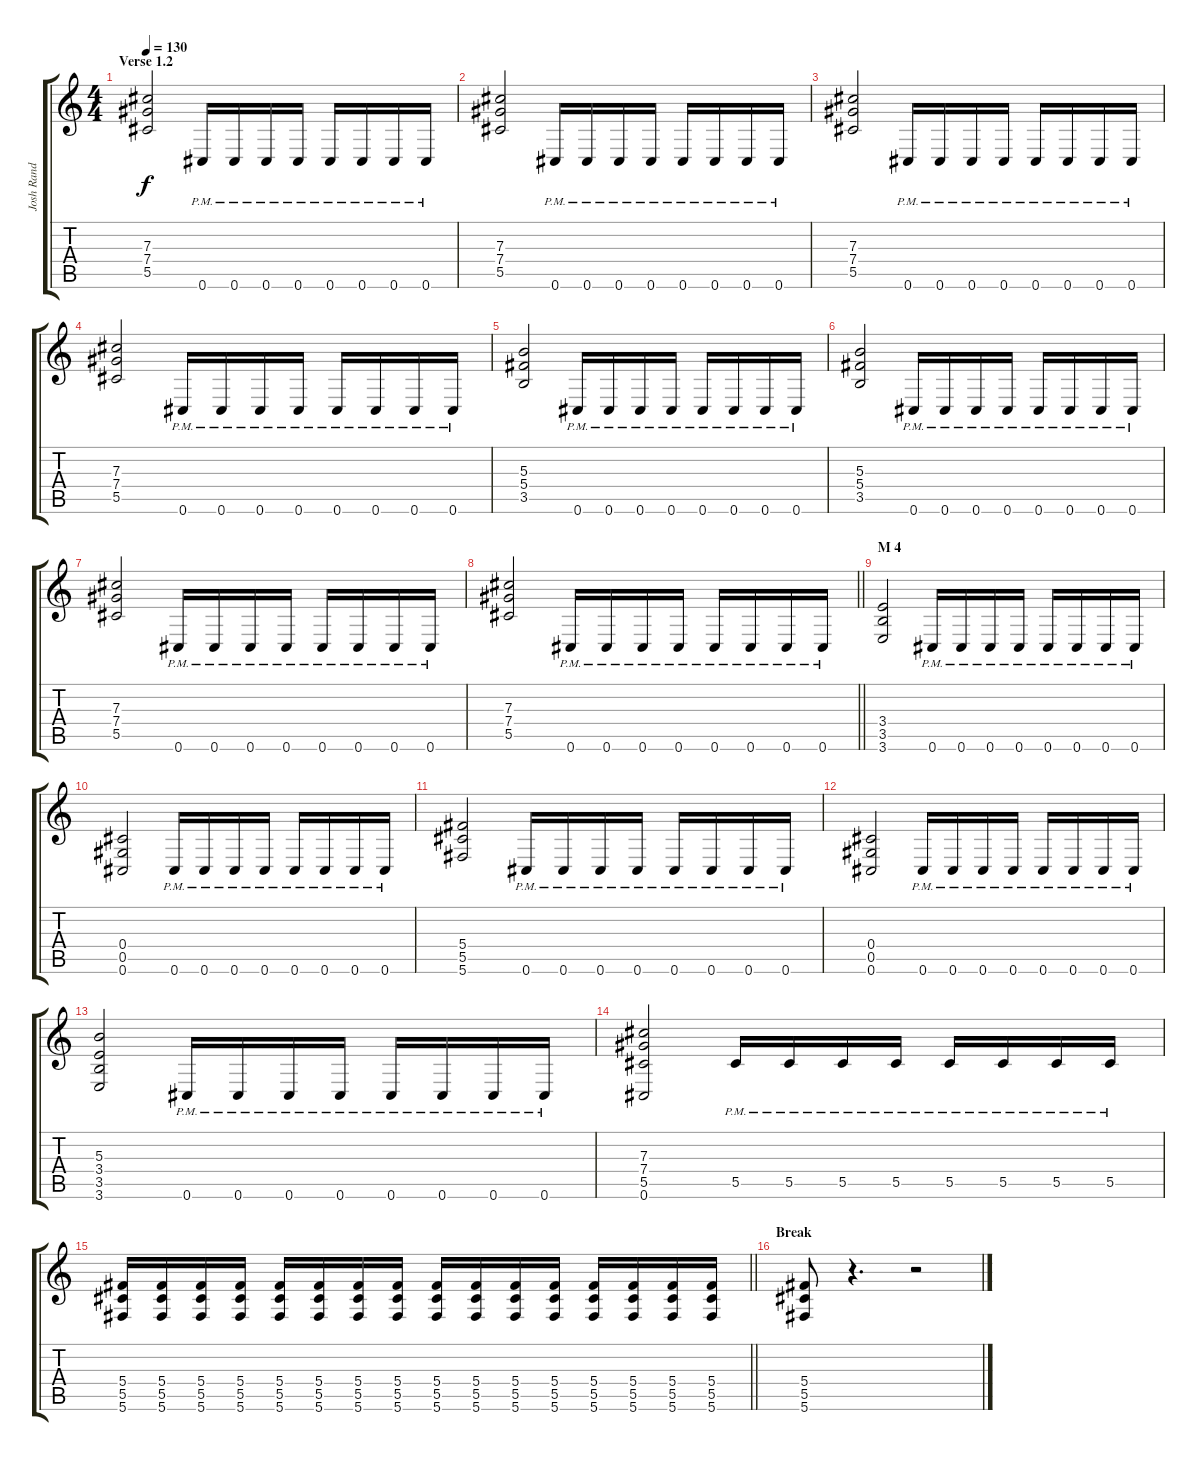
\track ("Josh Rand" "Josh Rand") {instrument overdrivenguitar}
\staff {score tabs}
\tuning (Eb4 Bb3 Gb3 Db3 Ab2 Db2) {hide}
\ts (4 4)
\section ("" "Verse 1.2")
\tempo 130
\clef g2
\ks c
(7.3 7.4 5.5).2{dy f} 0.6{pm}.16 0.6{pm}.16 0.6{pm}.16 0.6{pm}.16 0.6{pm}.16 0.6{pm}.16 0.6{pm}.16 0.6{pm}.16 |
(7.3 7.4 5.5).2 0.6{pm}.16 0.6{pm}.16 0.6{pm}.16 0.6{pm}.16 0.6{pm}.16 0.6{pm}.16 0.6{pm}.16 0.6{pm}.16 |
(7.3 7.4 5.5).2 0.6{pm}.16 0.6{pm}.16 0.6{pm}.16 0.6{pm}.16 0.6{pm}.16 0.6{pm}.16 0.6{pm}.16 0.6{pm}.16 |
(7.3 7.4 5.5).2 0.6{pm}.16 0.6{pm}.16 0.6{pm}.16 0.6{pm}.16 0.6{pm}.16 0.6{pm}.16 0.6{pm}.16 0.6{pm}.16 |
(5.3 5.4 3.5).2 0.6{pm}.16 0.6{pm}.16 0.6{pm}.16 0.6{pm}.16 0.6{pm}.16 0.6{pm}.16 0.6{pm}.16 0.6{pm}.16 |
(5.3 5.4 3.5).2 0.6{pm}.16 0.6{pm}.16 0.6{pm}.16 0.6{pm}.16 0.6{pm}.16 0.6{pm}.16 0.6{pm}.16 0.6{pm}.16 |
(7.3 7.4 5.5).2 0.6{pm}.16 0.6{pm}.16 0.6{pm}.16 0.6{pm}.16 0.6{pm}.16 0.6{pm}.16 0.6{pm}.16 0.6{pm}.16 |
\barLineRight lightlight
(7.3 7.4 5.5).2 0.6{pm}.16 0.6{pm}.16 0.6{pm}.16 0.6{pm}.16 0.6{pm}.16 0.6{pm}.16 0.6{pm}.16 0.6{pm}.16 |
\section ("" "M 4")
(3.4 3.5 3.6).2 0.6{pm}.16 0.6{pm}.16 0.6{pm}.16 0.6{pm}.16 0.6{pm}.16 0.6{pm}.16 0.6{pm}.16 0.6{pm}.16 |
(0.4 0.5 0.6).2 0.6{pm}.16 0.6{pm}.16 0.6{pm}.16 0.6{pm}.16 0.6{pm}.16 0.6{pm}.16 0.6{pm}.16 0.6{pm}.16 |
(5.4 5.5 5.6).2 0.6{pm}.16 0.6{pm}.16 0.6{pm}.16 0.6{pm}.16 0.6{pm}.16 0.6{pm}.16 0.6{pm}.16 0.6{pm}.16 |
(0.4 0.5 0.6).2 0.6{pm}.16 0.6{pm}.16 0.6{pm}.16 0.6{pm}.16 0.6{pm}.16 0.6{pm}.16 0.6{pm}.16 0.6{pm}.16 |
(5.3 3.4 3.5 3.6).2 0.6{pm}.16 0.6{pm}.16 0.6{pm}.16 0.6{pm}.16 0.6{pm}.16 0.6{pm}.16 0.6{pm}.16 0.6{pm}.16 |
(7.3 7.4 5.5 0.6).2 5.5{pm}.16 5.5{pm}.16 5.5{pm}.16 5.5{pm}.16 5.5{pm}.16 5.5{pm}.16 5.5{pm}.16 5.5{pm}.16 |
\barLineRight lightlight
(5.4 5.5 5.6).16 (5.4 5.5 5.6).16 (5.4 5.5 5.6).16 (5.4 5.5 5.6).16 (5.4 5.5 5.6).16 (5.4 5.5 5.6).16 (5.4 5.5 5.6).16 (5.4 5.5 5.6).16 (5.4 5.5 5.6).16 (5.4 5.5 5.6).16 (5.4 5.5 5.6).16 (5.4 5.5 5.6).16 (5.4 5.5 5.6).16 (5.4 5.5 5.6).16 (5.4 5.5 5.6).16 (5.4 5.5 5.6).16 |
\section ("" "Break")
(5.4 5.5 5.6).8 r.4{d} r.2
